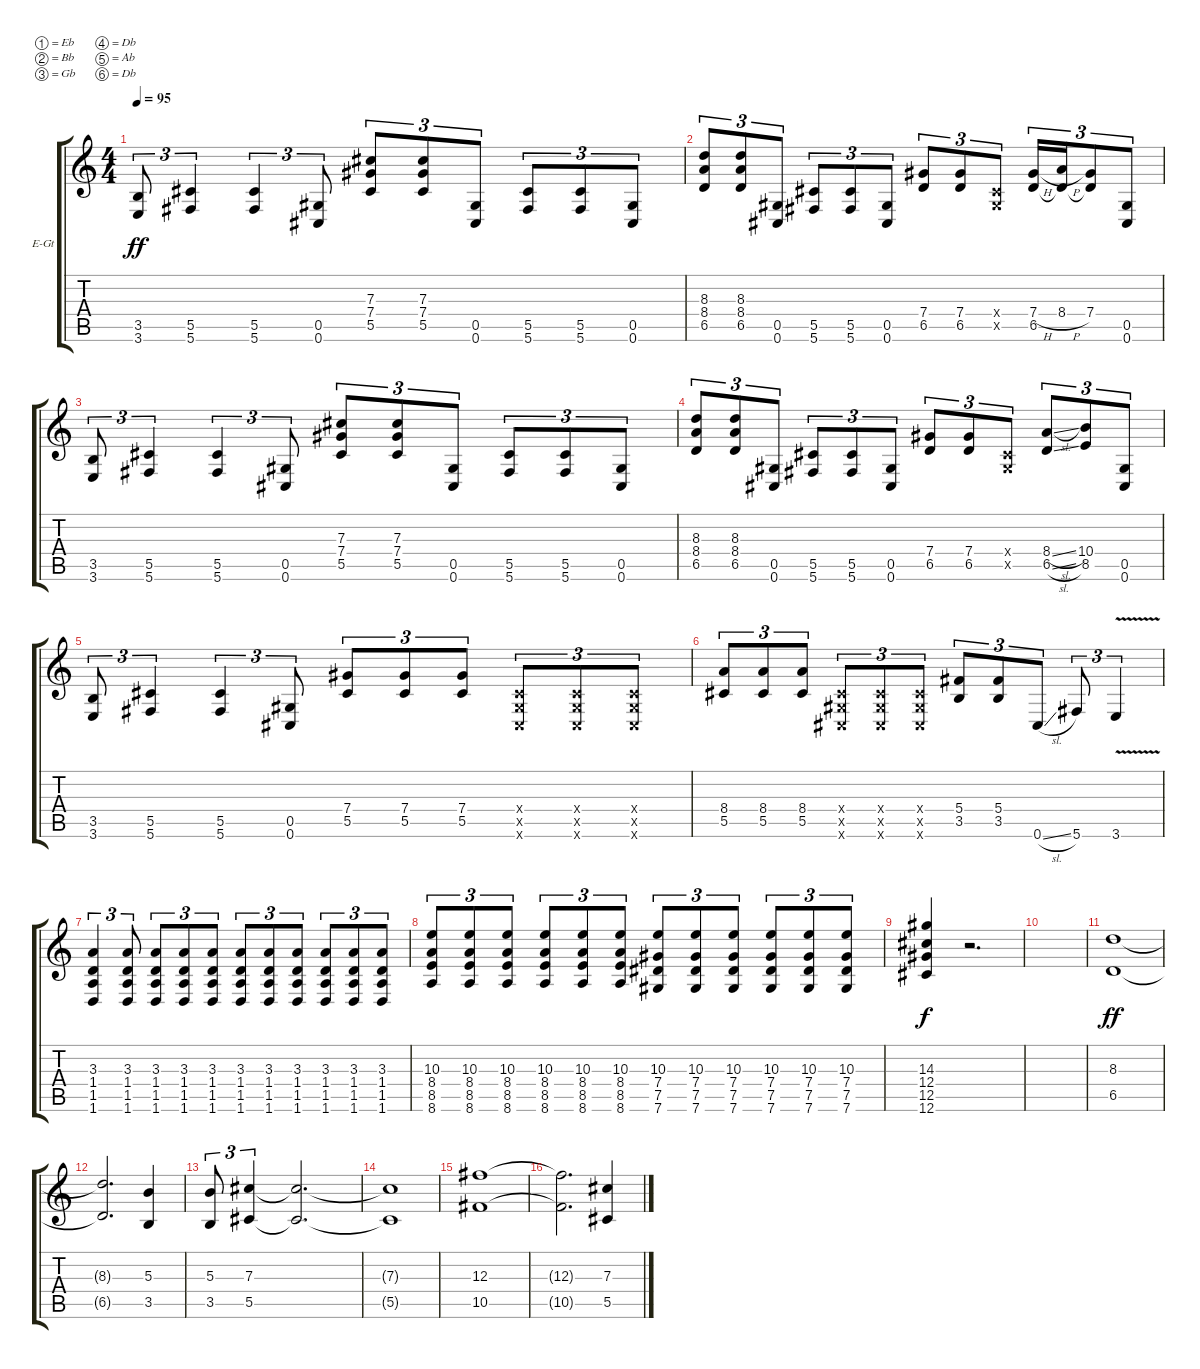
\defaultSystemsLayout 4
\bracketExtendMode groupsimilarinstruments
\firstSystemTrackNameOrientation horizontal
\otherSystemsTrackNameOrientation horizontal
\track ("Electric Guitar" "E-Gt") {instrument distortionguitar}
\staff {score tabs}
\tuning (Eb4 Bb3 Gb3 Db3 Ab2 Db2)
\ts (4 4)
\tempo 95
\clef g2
\ks c
(3.6 3.5).8{tu (3 2) dy ff} (5.6 5.5).4{tu (3 2)} (5.5 5.6).4{tu (3 2)} (0.5 0.6).8{tu (3 2)} (7.4 5.5 7.3).8{tu (3 2)} (5.5 7.4 7.3).8{tu (3 2)} (0.5 0.6).8{tu (3 2)} (5.5 5.6).8{tu (3 2)} (5.6 5.5).8{tu (3 2)} (0.5 0.6).8{tu (3 2)} |
(6.5 8.4 8.3).8{tu (3 2)} (8.3 8.4 6.5).8{tu (3 2)} (0.6 0.5).8{tu (3 2)} (5.5 5.6).8{tu (3 2)} (5.6 5.5).8{tu (3 2)} (0.5 0.6).8{tu (3 2)} (6.5 7.4).8{tu (3 2)} (6.5 7.4).8{tu (3 2)} (0.5{x} 0.4{x}).8{tu (3 2)} (6.5 7.4{h}).16{tu (3 2)} (8.4{h} 6.5{t}).16{tu (3 2)} (7.4 6.5{t}).8{tu (3 2)} (0.6 0.5).8{tu (3 2)} |
(3.6 3.5).8{tu (3 2)} (5.6 5.5).4{tu (3 2)} (5.5 5.6).4{tu (3 2)} (0.5 0.6).8{tu (3 2)} (7.4 5.5 7.3).8{tu (3 2)} (5.5 7.4 7.3).8{tu (3 2)} (0.5 0.6).8{tu (3 2)} (5.5 5.6).8{tu (3 2)} (5.6 5.5).8{tu (3 2)} (0.5 0.6).8{tu (3 2)} |
(6.5 8.4 8.3).8{tu (3 2)} (8.3 8.4 6.5).8{tu (3 2)} (0.6 0.5).8{tu (3 2)} (5.5 5.6).8{tu (3 2)} (5.6 5.5).8{tu (3 2)} (0.5 0.6).8{tu (3 2)} (6.5 7.4).8{tu (3 2)} (6.5 7.4).8{tu (3 2)} (0.5{x} 0.4{x}).8{tu (3 2)} (6.5{sl} 8.4{sl}).8{tu (3 2)} (8.5 10.4).8{tu (3 2)} (0.5 0.6).8{tu (3 2)} |
(3.6 3.5).8{tu (3 2)} (5.5 5.6).4{tu (3 2)} (5.6 5.5).4{tu (3 2)} (0.6 0.5).8{tu (3 2)} (5.5 7.4).8{tu (3 2)} (5.5 7.4).8{tu (3 2)} (5.5 7.4).8{tu (3 2)} (0.5{x} 0.4{x} 0.6{x}).8{tu (3 2)} (0.4{x} 0.5{x} 0.6{x}).8{tu (3 2)} (0.5{x} 0.4{x} 0.6{x}).8{tu (3 2)} |
(5.5 8.4).8{tu (3 2)} (5.5 8.4).8{tu (3 2)} (5.5 8.4).8{tu (3 2)} (0.5{x} 0.4{x} 0.6{x}).8{tu (3 2)} (0.4{x} 0.5{x} 0.6{x}).8{tu (3 2)} (0.4{x} 0.5{x} 0.6{x}).8{tu (3 2)} (3.5 5.4).8{tu (3 2)} (3.5 5.4).8{tu (3 2)} 0.6{sl}.8{tu (3 2)} 5.6.8{tu (3 2)} 3.6{v}.4{tu (3 2)} |
(1.6 1.5 1.4 3.3).4{tu (3 2)} (1.6 1.5 1.4 3.3).8{tu (3 2)} (1.6 1.5 1.4 3.3).8{tu (3 2)} (1.6 1.5 1.4 3.3).8{tu (3 2)} (1.6 1.5 1.4 3.3).8{tu (3 2)} (1.6 1.5 1.4 3.3).8{tu (3 2)} (1.6 1.5 1.4 3.3).8{tu (3 2)} (1.6 1.5 1.4 3.3).8{tu (3 2)} (1.6 1.5 1.4 3.3).8{tu (3 2)} (1.6 1.5 1.4 3.3).8{tu (3 2)} (1.6 1.5 1.4 3.3).8{tu (3 2)} |
(8.6 8.5 8.4 10.3).8{tu (3 2)} (8.6 8.5 8.4 10.3).8{tu (3 2)} (8.6 8.5 8.4 10.3).8{tu (3 2)} (8.6 8.5 8.4 10.3).8{tu (3 2)} (8.6 8.5 8.4 10.3).8{tu (3 2)} (8.6 8.5 8.4 10.3).8{tu (3 2)} (7.6 7.5 7.4 10.3).8{tu (3 2)} (7.6 7.5 7.4 10.3).8{tu (3 2)} (7.6 7.5 7.4 10.3).8{tu (3 2)} (7.6 7.5 7.4 10.3).8{tu (3 2)} (7.6 7.5 7.4 10.3).8{tu (3 2)} (7.6 7.5 7.4 10.3).8{tu (3 2)} |
(12.6 12.5 12.4 14.3).4{dy f} r.2{d} |
|
(6.5 8.3).1{dy ff} |
(6.5{t} 8.3{t}).2{d} (3.5 5.3).4 |
(3.5 5.3).8{tu (3 2)} (5.5 7.3).4{tu (3 2)} (7.3{t} 5.5{t}).2{d} |
(5.5{t} 7.3{t}).1 |
(10.5 12.3).1 |
(12.3{t} 10.5{t}).2{d} (5.5 7.3).4
